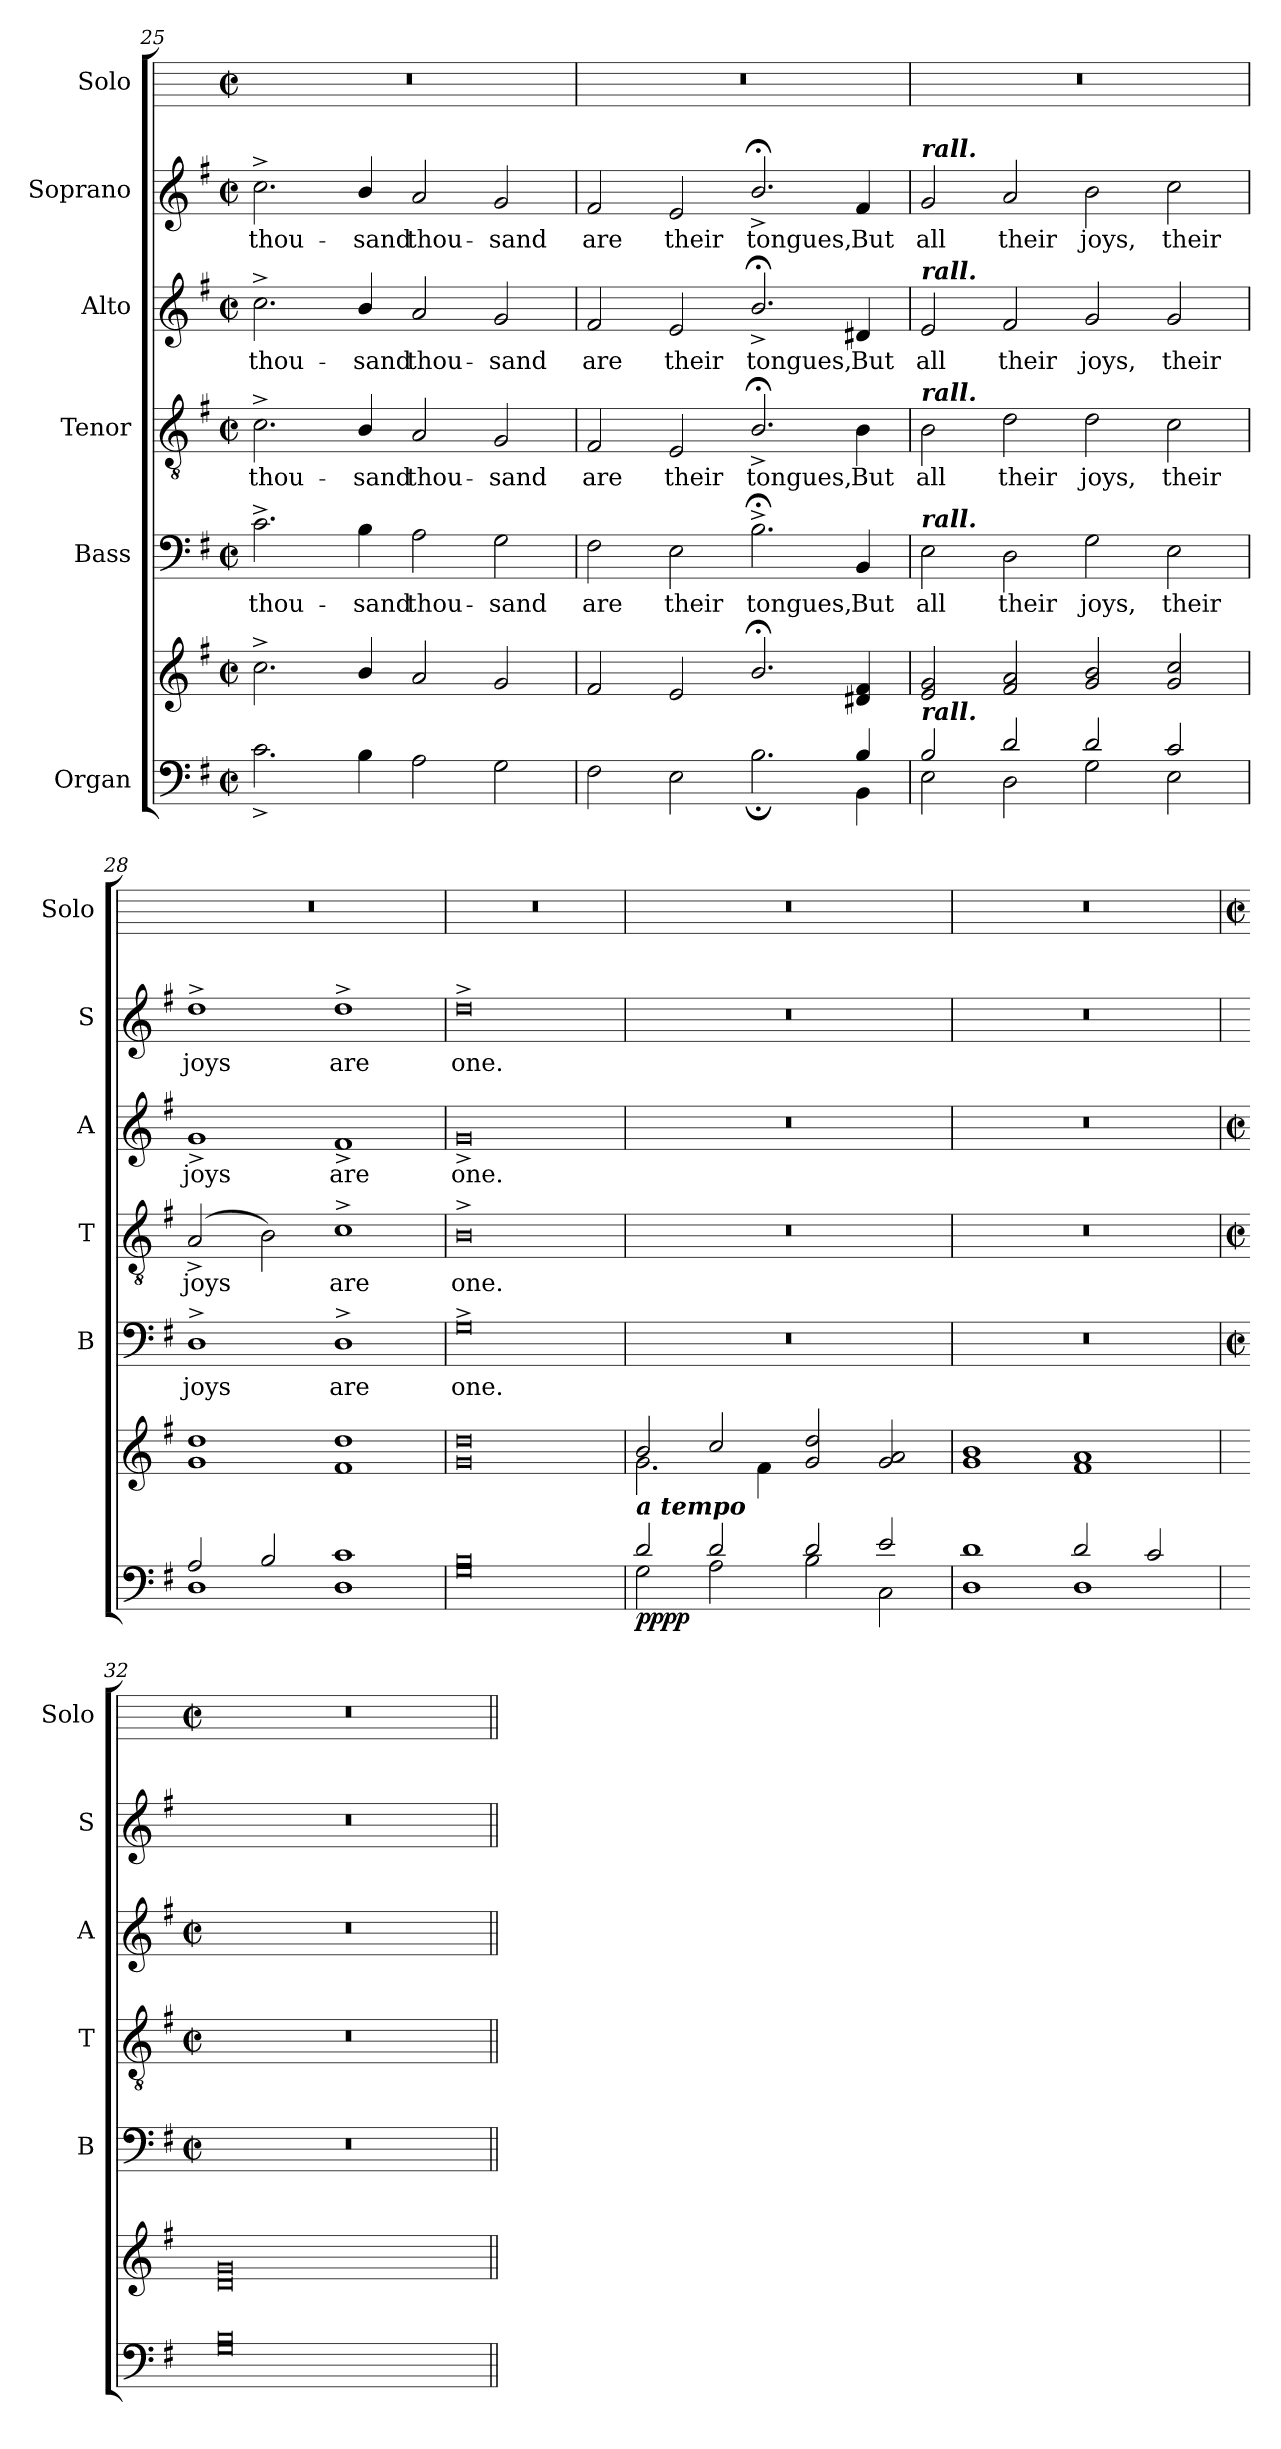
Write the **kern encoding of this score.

**kern	**kern	**dynam	**kern	**text	**kern	**text	**kern	**text	**kern	**text	**kern
*part6	*part6	*part6	*part5	*part5	*part4	*part4	*part3	*part3	*part2	*part2	*part1
*staff7	*staff6	*staff6/7	*staff5	*staff5	*staff4	*staff4	*staff3	*staff3	*staff2	*staff2	*staff1
*I"Organ	*	*	*I"Bass	*	*I"Tenor	*	*I"Alto	*	*I"Soprano	*	*I"Solo
*	*	*	*I'B	*	*I'T	*	*I'A	*	*I'S	*	*I'Solo
!!LO:LB:g=z
*clefF4	*clefG2	*	*clefF4	*	*clefGv2	*	*clefG2	*	*clefG2	*	*
*k[f#]	*k[f#]	*	*k[f#]	*	*k[f#]	*	*k[f#]	*	*k[f#]	*	*
*G:	*G:	*	*G:	*	*G:	*	*G:	*	*G:	*	*
*M4/2	*M4/2	*	*M4/2	*	*M4/2	*	*M4/2	*	*M4/2	*	*M4/2
*met(c|)	*met(c|)	*	*met(c|)	*	*met(c|)	*	*met(c|)	*	*met(c|)	*	*met(c|)
=25	=25	=25	=25	=25	=25	=25	=25	=25	=25	=25	=25
*^	*^	*	*	*	*	*	*	*	*	*	*
!	!	!	!	!	!	!LO:LY:b	!	!LO:LY:b	!	!LO:LY:b	!	!LO:LY:b	!
0ryy	2.c^\	2.cc^\	0ryy	.	2.c^	thou-	2.c^	thou-	2.cc^	thou-	2.cc^	thou-	0r
!	!	!	!	!	!	!LO:LY:b	!	!LO:LY:b	!	!LO:LY:b	!	!LO:LY:b	!
.	4B\	4b/	.	.	4B\	-sand	4B/	-sand	4b/	-sand	4b/	-sand	.
!	!	!	!	!	!	!LO:LY:b	!	!LO:LY:b	!	!LO:LY:b	!	!LO:LY:b	!
.	2A\	2a/	.	.	2A	thou-	2A	thou-	2a	thou-	2a	thou-	.
!	!	!	!	!	!	!LO:LY:b	!	!LO:LY:b	!	!LO:LY:b	!	!LO:LY:b	!
.	2G\	2g/	.	.	2G	-sand	2G	-sand	2g	-sand	2g	-sand	.
=26	=26	=26	=26	=26	=26	=26	=26	=26	=26	=26	=26	=26	=26
!	!	!	!	!	!	!LO:LY:b	!	!LO:LY:b	!	!LO:LY:b	!	!LO:LY:b	!
1..ryy	2F#\	2f#/	0ryy	.	2F#	are	2F#	are	2f#	are	2f#	are	0r
!	!	!	!	!	!	!LO:LY:b	!	!LO:LY:b	!	!LO:LY:b	!	!LO:LY:b	!
.	2E\	2e/	.	.	2E	their	2E	their	2e	their	2e	their	.
!	!	!	!	!	!	!LO:LY:b	!	!LO:LY:b	!	!LO:LY:b	!	!LO:LY:b	!
.	2.B;\	2.b;</	.	.	2.B;<^\	tongues,	2.B;<^/	tongues,	2.b;<^/	tongues,	2.b;<^/	tongues,	.
!	!	!	!	!	!	!LO:LY:b	!	!LO:LY:b	!	!LO:LY:b	!	!LO:LY:b	!
4B/	4BB\	4d#X/ 4f#/	.	.	4BB	But	4B	But	4d#X	But	4f#	But	.
=27	=27	=27	=27	=27	=27	=27	=27	=27	=27	=27	=27	=27	=27
!	!	!	!	!	!	!	!	!	!	!	!LO:TX:a:Bi:t=rall.	!	!
!	!	!	!	!	!	!	!	!	!LO:TX:a:Bi:t=rall.	!	!	!	!
!	!	!	!	!	!	!	!LO:TX:a:Bi:t=rall.	!	!	!	!	!	!
!	!	!	!	!	!LO:TX:a:Bi:t=rall.	!	!	!	!	!	!	!	!
!LO:TX:a:Bi:t=rall.	!	!	!	!	!	!	!	!	!	!	!	!	!
!	!	!	!	!	!	!LO:LY:b	!	!LO:LY:b	!	!LO:LY:b	!	!LO:LY:b	!
2B/	2E\	2e/ 2g/	0ryy	.	2E	all	2B	all	2e	all	2g	all	0r
!	!	!	!	!	!	!LO:LY:b	!	!LO:LY:b	!	!LO:LY:b	!	!LO:LY:b	!
2d/	2D\	2f#/ 2a/	.	.	2D	their	2d	their	2f#	their	2a	their	.
!	!	!	!	!	!	!LO:LY:b	!	!LO:LY:b	!	!LO:LY:b	!	!LO:LY:b	!
2d/	2G\	2g/ 2b/	.	.	2G	joys,	2d	joys,	2g	joys,	2b	joys,	.
!	!	!	!	!	!	!LO:LY:b	!	!LO:LY:b	!	!LO:LY:b	!	!LO:LY:b	!
2c/	2E\	2g/ 2cc/	.	.	2E	their	2c	their	2g	their	2cc	their	.
=28	=28	=28	=28	=28	=28	=28	=28	=28	=28	=28	=28	=28	=28
!	!	!	!	!	!	!LO:LY:b	!	!LO:LY:b	!	!LO:LY:b	!	!LO:LY:b	!
2A/	1D\	1g/ 1dd/	0ryy	.	1D^	joys	(<2A^	joys	1g^	joys	1dd^	joys	0r
2B/	.	.	.	.	.	.	2B)	.	.	.	.	.	.
!	!	!	!	!	!	!LO:LY:b	!	!LO:LY:b	!	!LO:LY:b	!	!LO:LY:b	!
1c/	1D\	1f#/ 1dd/	.	.	1D^	are	1c^	are	1f#^	are	1dd^	are	.
=29	=29	=29	=29	=29	=29	=29	=29	=29	=29	=29	=29	=29	=29
!	!	!	!	!	!	!LO:LY:b	!	!LO:LY:b	!	!LO:LY:b	!	!LO:LY:b	!
0B/	0G\	0g/ 0dd/	0ryy	.	0G^	one.	0B^	one.	0g^	one.	0dd^	one.	0r
=30	=30	=30	=30	=30	=30	=30	=30	=30	=30	=30	=30	=30	=30
!	!	!LO:TX:b:Bi:t=a tempo	!	!	!	!	!	!	!	!	!	!	!
!	!	!	!	!LO:DY:b=2	!	!	!	!	!	!	!	!	!
!	!	!	!	!LO:DY:n=1:b=2	!	!	!	!	!	!	!	!	!
!	!	!	!	!LO:DY:n=2:b	!	!	!	!	!	!	!	!	!
!	!	!	!	!LO:DY:n=3:b	!	!	!	!	!	!	!	!	!
2d/	2G\	2b/	2.g\	p p p p	0r	.	0r	.	0r	.	0r	.	0r
2d/	2A\	2cc/	.	.	.	.	.	.	.	.	.	.	.
.	.	.	4f#\	.	.	.	.	.	.	.	.	.	.
2d/	2B\	2g/ 2dd/	1ryy	.	.	.	.	.	.	.	.	.	.
2e/	2C\	2g/ 2a/	.	.	.	.	.	.	.	.	.	.	.
=31	=31	=31	=31	=31	=31	=31	=31	=31	=31	=31	=31	=31	=31
1d/	1D\	1g/ 1b/	0ryy	.	0r	.	0r	.	0r	.	0r	.	0r
2d/	1D\	1f#/ 1a/	.	.	.	.	.	.	.	.	.	.	.
2c/	.	.	.	.	.	.	.	.	.	.	.	.	.
*v	*v	*	*	*	*	*	*	*	*	*	*	*	*
!!LO:LB:g=z
=32	=32	=32	=32	=32	=32	=32	=32	=32	=32	=32	=32	=32
*	*	*	*	*M4/2	*	*M4/2	*	*M4/2	*	*	*	*M4/2
*	*	*	*	*met(c|)	*	*met(c|)	*	*met(c|)	*	*	*	*met(c|)
0G 0B	0d/ 0g/	1ryy	.	0r	.	0r	.	0r	.	0r	.	0r
.	.	4ryy	.	.	.	.	.	.	.	.	.	.
.	.	2.ryy	.	.	.	.	.	.	.	.	.	.
*	*v	*v	*	*	*	*	*	*	*	*	*	*
=||	=||	=||	=||	=||	=||	=||	=||	=||	=||	=||	=||
*-	*-	*-	*-	*-	*-	*-	*-	*-	*-	*-	*-
